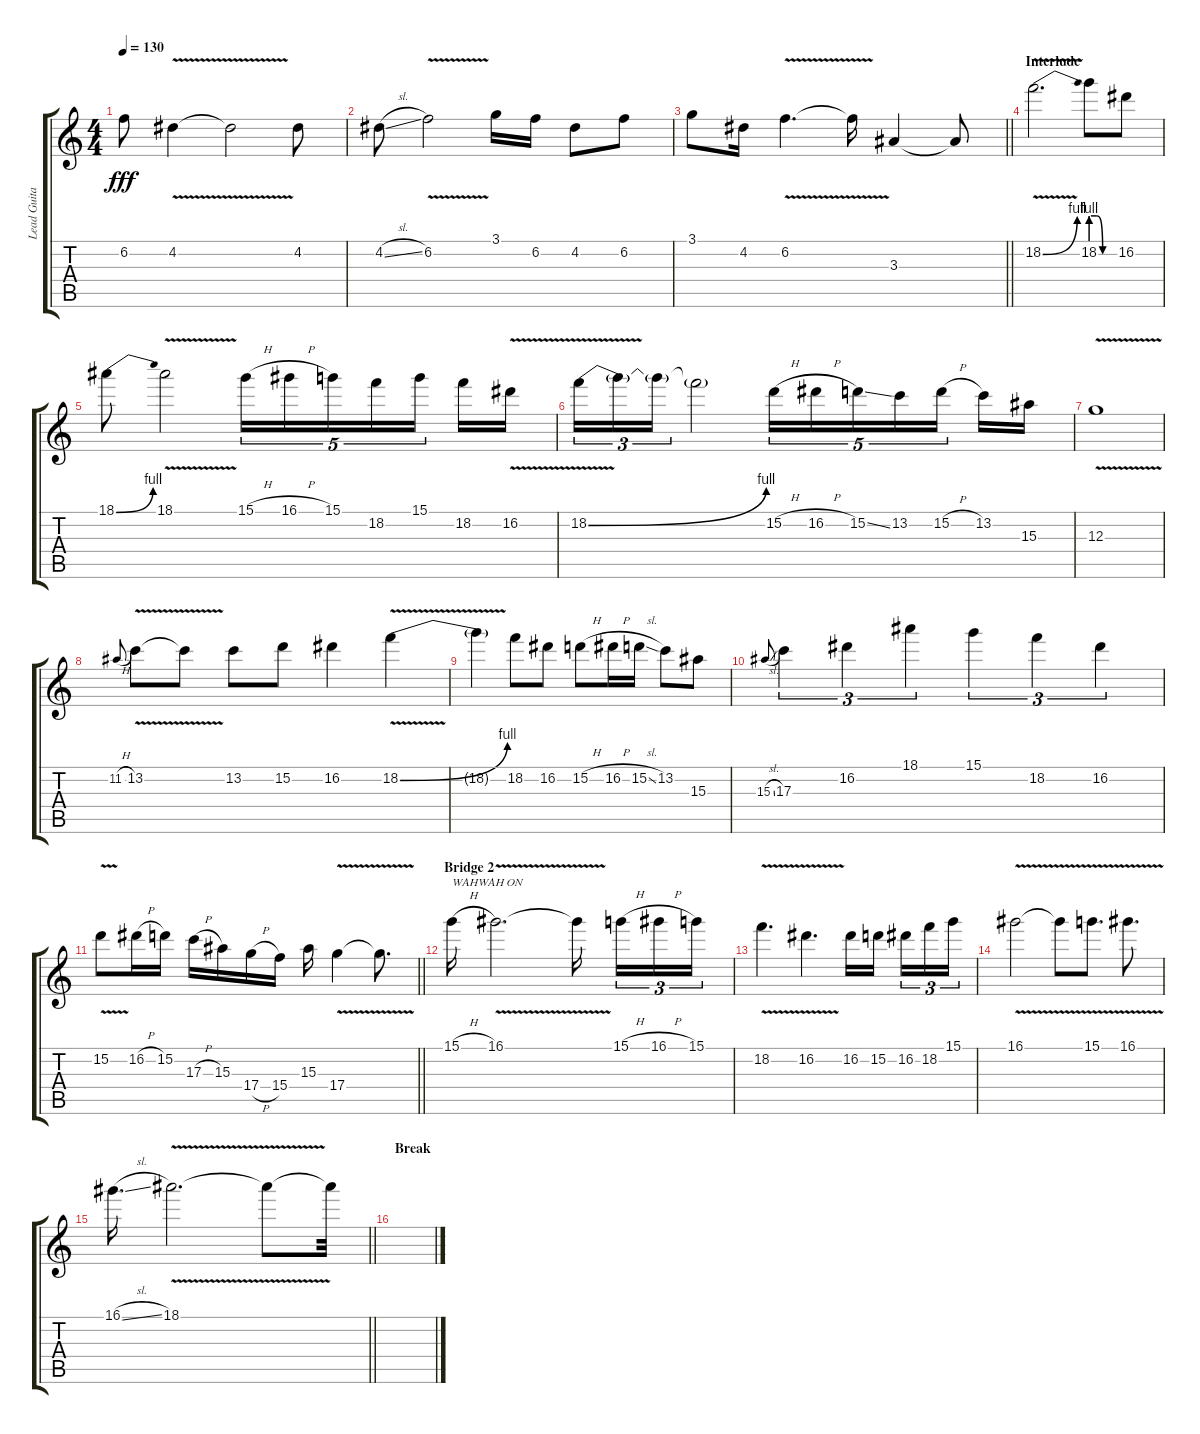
\track ("Lead Guitar" "Lead Guita") {instrument distortionguitar}
\staff {score tabs}
\tuning (E4 B3 G3 D3 A2 E2) {hide}
\ts (4 4)
\tempo 130
\clef g2
\ks c
6.2{t}.8{dy fff} 4.2{v}.4 4.2{t}.2 4.2.8 |
4.2{sl}.8 6.2{v}.2 3.1.16 6.2.16 4.2.8 6.2.8 |
\barLineRight lightlight
3.1.8 4.2.16 6.2{v}.4{d} 6.2{t}.16 3.3.4 3.3{t}.8 |
\section ("" "Interlude")
18.2{be (bend 0 0 60 4) v}.2{d} 18.2{be (custom 0 4 15 4 30 0 60 0)}.8 16.2.8 |
18.1{be (bend 0 0 60 4)}.8 18.1{v}.2 15.1{h}.16{tu (5 4)} 16.1{h}.16{tu (5 4)} 15.1.16{tu (5 4)} 18.2.16{tu (5 4)} 15.1.16{tu (5 4) beam splitsecondary} 18.2.16 16.2{v}.16 |
18.2{be (bend 0 0 60 4) v}.16{tu (3 2)} 18.2{t}.16{tu (3 2)} 18.2{t}.16{tu (3 2)} 18.2{t}.2 15.2{h}.16{tu (5 4)} 16.2{h}.16{tu (5 4)} 15.2{ss}.16{tu (5 4)} 13.2.16{tu (5 4)} 15.2{h}.16{tu (5 4) beam splitsecondary} 13.2.16 15.3.16 |
12.3{v}.1 |
11.2{h}.8{gr onbeat} 13.2{v}.8 13.2{t}.8 13.2.8 15.2.8 16.2.4 18.2{be (bend 0 0 60 4) v}.4 |
18.2{t}.4 18.2.8 16.2.8 15.2{h}.8 16.2{h}.16 15.2{sl}.16 13.2.8 15.3.8 |
15.3{sl}.8{gr onbeat} 17.3.4{tu (3 2)} 16.2.4{tu (3 2)} 18.1.4{tu (3 2)} 15.1.4{tu (3 2)} 18.2.4{tu (3 2)} 16.2.4{tu (3 2)} |
\barLineRight lightlight
15.2{v}.8 16.2{h}.16 15.2.16 17.3{h}.16 15.3.16 17.4{h}.16 15.4.16 15.3.16 17.4{v}.4 17.4{t}.8{d} |
\section ("" "Bridge 2")
15.1{h}.16{txt "WAHWAH ON"} 16.1{v}.2{d} 16.1{t}.16{beam splitsecondary} 15.1{h}.16{tu (3 2)} 16.1{h}.16{tu (3 2)} 15.1.16{tu (3 2)} |
18.2{v}.4{d} 16.2{v}.4{d} 16.2.16 15.2.16{beam splitsecondary} 16.2.16{tu (3 2)} 18.2.16{tu (3 2)} 15.1.16{tu (3 2)} |
16.1{v}.2 16.1{t}.8 15.1{v}.8{d} 16.1{v}.8{d} |
\barLineRight lightlight
16.1{sl}.16{d} 18.1{v}.2{d} 18.1{t}.8 18.1{t}.32 |
\section ("" "Break")
